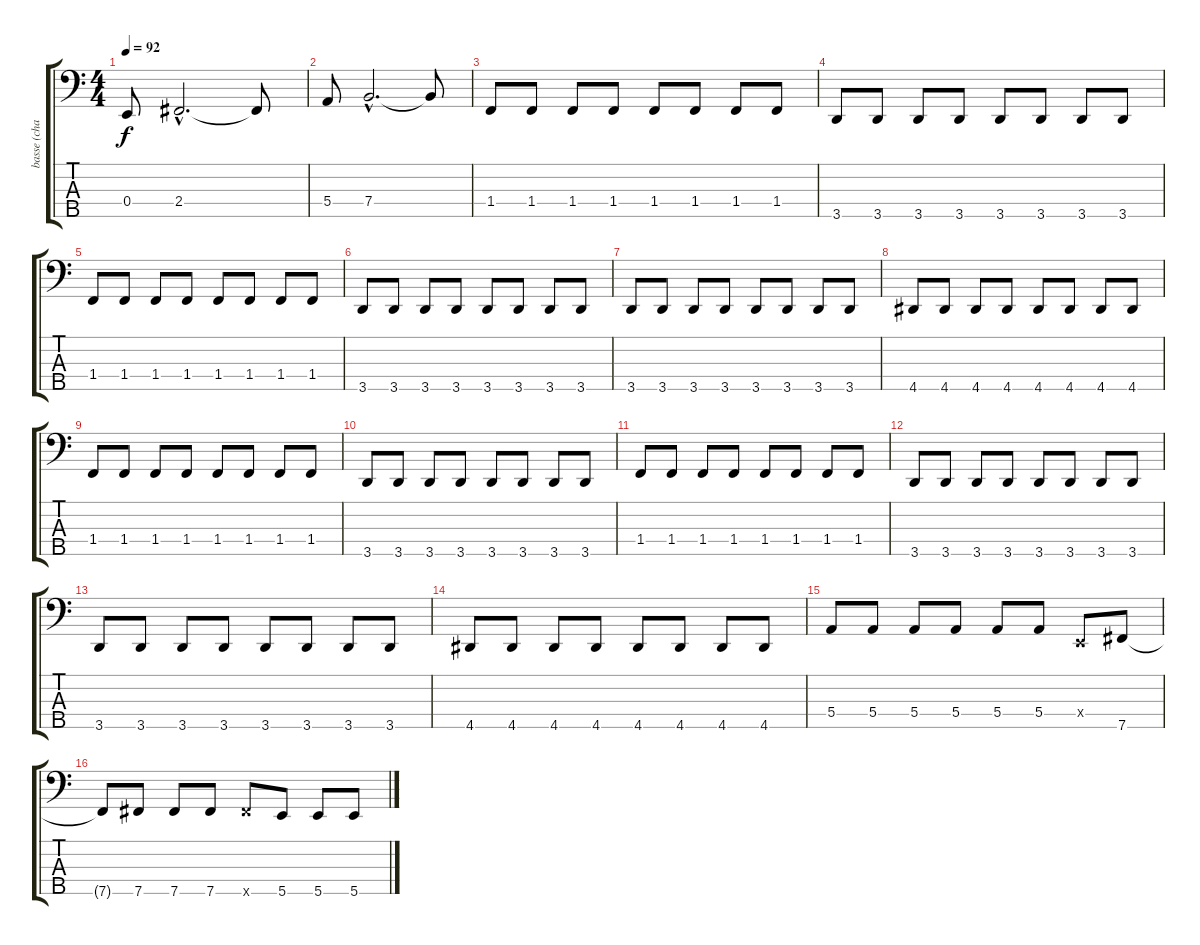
\track ("basse (charlotte)" "basse (cha") {instrument electricbassfinger}
\staff {score tabs}
\tuning (G2 D2 A1 E1 B0) {hide}
\ts (4 4)
\tempo 92
\clef f4
\ks c
0.4.8{dy f} 2.4{hac}.2{d} 2.4{t}.8 |
5.4.8 7.4{hac}.2{d} 7.4{t}.8 |
1.4.8 1.4.8 1.4.8 1.4.8 1.4.8 1.4.8 1.4.8 1.4.8 |
3.5.8 3.5.8 3.5.8 3.5.8 3.5.8 3.5.8 3.5.8 3.5.8 |
1.4.8 1.4.8 1.4.8 1.4.8 1.4.8 1.4.8 1.4.8 1.4.8 |
3.5.8 3.5.8 3.5.8 3.5.8 3.5.8 3.5.8 3.5.8 3.5.8 |
3.5.8 3.5.8 3.5.8 3.5.8 3.5.8 3.5.8 3.5.8 3.5.8 |
4.5.8 4.5.8 4.5.8 4.5.8 4.5.8 4.5.8 4.5.8 4.5.8 |
1.4.8 1.4.8 1.4.8 1.4.8 1.4.8 1.4.8 1.4.8 1.4.8 |
3.5.8 3.5.8 3.5.8 3.5.8 3.5.8 3.5.8 3.5.8 3.5.8 |
1.4.8 1.4.8 1.4.8 1.4.8 1.4.8 1.4.8 1.4.8 1.4.8 |
3.5.8 3.5.8 3.5.8 3.5.8 3.5.8 3.5.8 3.5.8 3.5.8 |
3.5.8 3.5.8 3.5.8 3.5.8 3.5.8 3.5.8 3.5.8 3.5.8 |
4.5.8 4.5.8 4.5.8 4.5.8 4.5.8 4.5.8 4.5.8 4.5.8 |
5.4.8 5.4.8 5.4.8 5.4.8 5.4.8 5.4.8 0.4{x}.8 7.5.8 |
7.5{t}.8 7.5.8 7.5.8 7.5.8 7.5{x}.8 5.5.8 5.5.8 5.5.8
